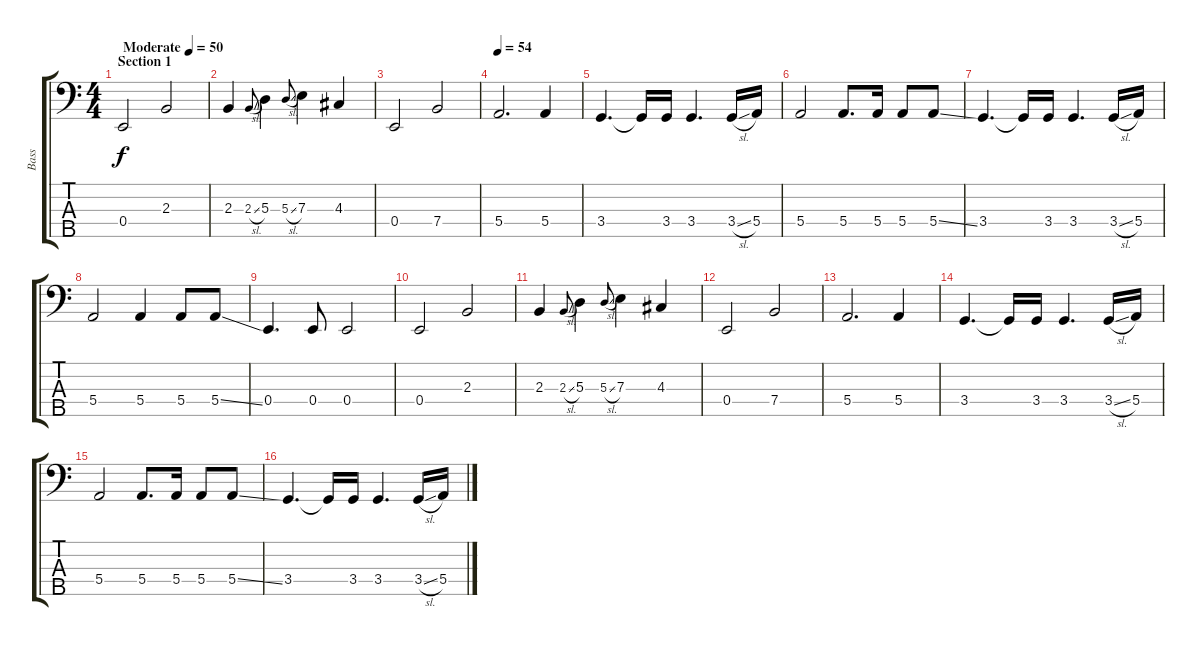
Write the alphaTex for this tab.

\track ("Bass" "Bass") {instrument electricbasspick}
\staff {score tabs}
\tuning (G2 D2 A1 E1 B0) {hide}
\ts (4 4)
\section ("" "Section 1")
\tempo (50 "Moderate")
\clef f4
\ks c
0.4.2{dy f instrument electricbasspick} 2.3.2 |
2.3.4 2.3{sl}.8{gr onbeat} 5.3.4 5.3{sl}.8{gr onbeat} 7.3.4 4.3.4 |
0.4.2 7.4.2 |
\tempo 54
5.4.2{d} 5.4.4 |
3.4.4{d} 3.4{t}.16 3.4.16 3.4.4{d} 3.4{sl}.16 5.4.16 |
5.4.2 5.4.8{d} 5.4.16 5.4.8 5.4{ss}.8 |
3.4.4{d} 3.4{t}.16 3.4.16 3.4.4{d} 3.4{sl}.16 5.4.16 |
5.4.2 5.4.4 5.4.8 5.4{ss}.8 |
0.4.4{d} 0.4.8 0.4.2 |
0.4.2 2.3.2 |
2.3.4 2.3{sl}.8{gr onbeat} 5.3.4 5.3{sl}.8{gr onbeat} 7.3.4 4.3.4 |
0.4.2 7.4.2 |
5.4.2{d} 5.4.4 |
3.4.4{d} 3.4{t}.16 3.4.16 3.4.4{d} 3.4{sl}.16 5.4.16 |
5.4.2 5.4.8{d} 5.4.16 5.4.8 5.4{ss}.8 |
3.4.4{d} 3.4{t}.16 3.4.16 3.4.4{d} 3.4{sl}.16 5.4.16
